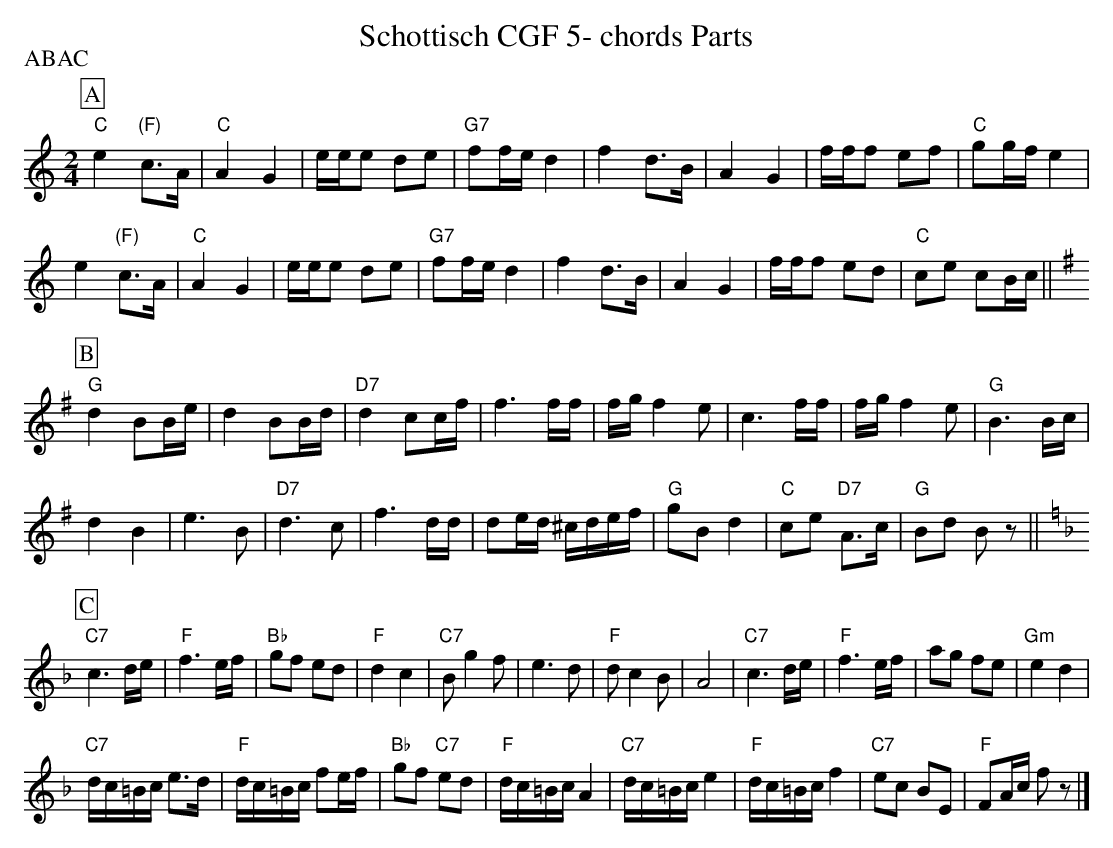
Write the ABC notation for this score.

X:1
T:Schottisch CGF 5- chords Parts
P:ABAC
M:2/4
L:1/16
K:Cmaj%%MIDI gchordon
[P:A] "C"e4"(F)"c3A | "C"A4G4 | eee2 d2e2 | "G7"f2fed4 | f4d3B | A4G4 | fff2 e2f2 | "C"g2gfe4 |
e4"(F)"c3A | "C"A4G4 | eee2 d2e2 | "G7"f2fed4 | f4d3B | A4G4 | fff2 e2d2 | "C"c2e2 c2Bc || [P:B] [K:Gmaj]
"G"d4B2Be | d4 B2Bd | "D7"d4c2cf | f6ff | fgf4e2 | c6ff | fgf4e2 | "G"B6Bc |
d4B4 | e6B2 | "D7"d6c2 | f6dd | d2ed ^cdef | "G"g2B2d4 | "C"c2e2 "D7"A3c | "G"B2d2 B2z2 || [P:C] [K:Fmaj]
"C7"c6de | "F"f6ef | "Bb"g2f2 e2d2 | "F"d4c4 | "C7"B2g4f2 | e6d2 | "F"d2c4B2 | A8 | "C7"c6de | "F"f6ef | a2g2 f2e2 | "Gm"e4d4 |
"C7"dc=Bc e3d | "F"dc=Bc f2ef | "Bb"g2f2 "C7"e2d2 | "F"dc=BcA4 | "C7"dc=Bce4 | "F"dc=Bcf4 | "C7"e2c2 B2E2 | "F"F2Ac f2z2 |]
